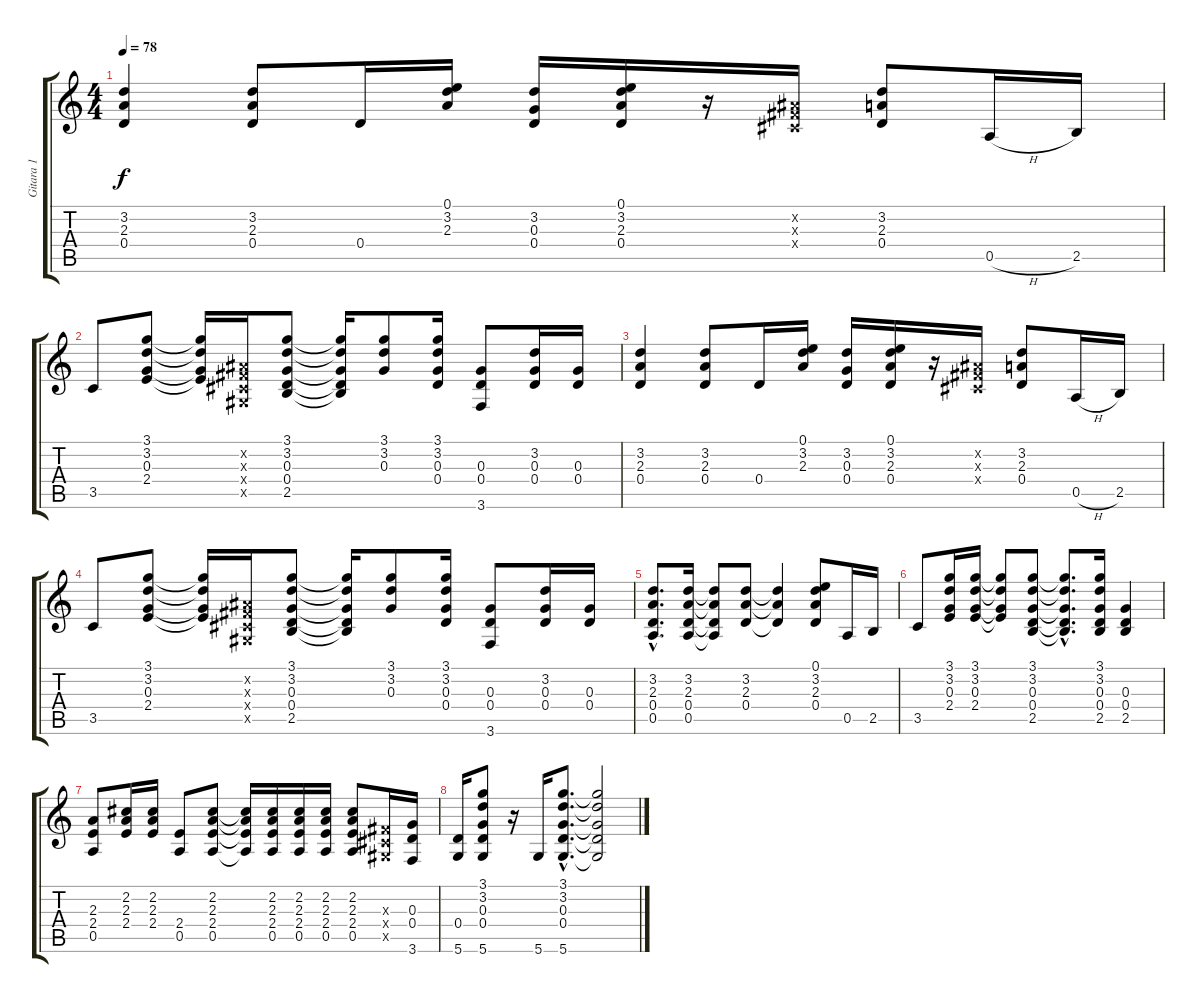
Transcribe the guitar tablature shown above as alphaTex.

\track ("Gitara 1 " "Gitara 1 ") {instrument acousticguitarsteel}
\staff {score tabs}
\tuning (E4 B3 G3 D3 A2 D2) {hide}
\ts (4 4)
\tempo 78
\clef g2
\ks c
(3.2 2.3 0.4).4{dy f} (3.2 2.3 0.4).8 0.4.16 (0.1 3.2 2.3).16 (3.2 0.3 0.4).16 (0.1 3.2 2.3 0.4).16 r.16 (-1.2{x} -1.3{x} -1.4{x}).16 (3.2 2.3 0.4).8 0.5{h}.16 2.5.16 |
3.5.8 (3.1 3.2 0.3 2.4).8 (3.1{t} 3.2{t} 0.3{t} 2.4{t}).16 (-1.2{x} -1.3{x} -1.4{x} -1.5{x}).16 (3.1 3.2 0.3 0.4 2.5).8 (3.1{t} 3.2{t} 0.3{t} 0.4{t} 2.5{t}).16 (3.1 3.2 0.3).8 (3.1 3.2 0.3 0.4).16 (0.3 0.4 3.6).8 (3.2 0.3 0.4).16 (0.3 0.4).16 |
(3.2 2.3 0.4).4 (3.2 2.3 0.4).8 0.4.16 (0.1 3.2 2.3).16 (3.2 0.3 0.4).16 (0.1 3.2 2.3 0.4).16 r.16 (-1.2{x} -1.3{x} -1.4{x}).16 (3.2 2.3 0.4).8 0.5{h}.16 2.5.16 |
3.5.8 (3.1 3.2 0.3 2.4).8 (3.1{t} 3.2{t} 0.3{t} 2.4{t}).16 (-1.2{x} -1.3{x} -1.4{x} -1.5{x}).16 (3.1 3.2 0.3 0.4 2.5).8 (3.1{t} 3.2{t} 0.3{t} 0.4{t} 2.5{t}).16 (3.1 3.2 0.3).8 (3.1 3.2 0.3 0.4).16 (0.3 0.4 3.6).8 (3.2 0.3 0.4).16 (0.3 0.4).16 |
(3.2{hac} 2.3{hac} 0.4{hac} 0.5{hac}).8{d} (3.2 2.3 0.4 0.5).16 (3.2{t} 2.3{t} 0.4{t} 0.5{t}).8 (3.2 2.3 0.4).8 (3.2{t} 2.3{t} 0.4{t}).4 (0.1 3.2 2.3 0.4).8 0.5.16 2.5.16 |
3.5.8 (3.1 3.2 0.3 2.4).16 (3.1 3.2 0.3 2.4).16 (3.1{t} 3.2{t} 0.3{t} 2.4{t}).8 (3.1 3.2 0.3 0.4 2.5).8 (3.1{hac t} 3.2{hac t} 0.3{hac t} 0.4{hac t} 2.5{hac t}).8{d} (3.1 3.2 0.3 0.4 2.5).16 (0.3 0.4 2.5).4 |
(2.3 2.4 0.5).8 (2.2 2.3 2.4).16 (2.2 2.3 2.4).16 (2.4 0.5).8 (2.2 2.3 2.4 0.5).8 (2.2{t} 2.3{t} 2.4{t} 0.5{t}).16 (2.2 2.3 2.4 0.5).16 (2.2 2.3 2.4 0.5).16 (2.2 2.3 2.4 0.5).16 (2.2 2.3 2.4 0.5).8 (-1.3{x} -1.4{x} -1.5{x}).16 (0.3 0.4 3.6).16 |
(0.4 5.6).16 (3.1 3.2 0.3 0.4 5.6).8 r.16 5.6.16 (3.1{hac} 3.2{hac} 0.3{hac} 0.4{hac} 5.6{hac}).8{d} (3.1{t} 3.2{t} 0.3{t} 0.4{t} 5.6{t}).2
